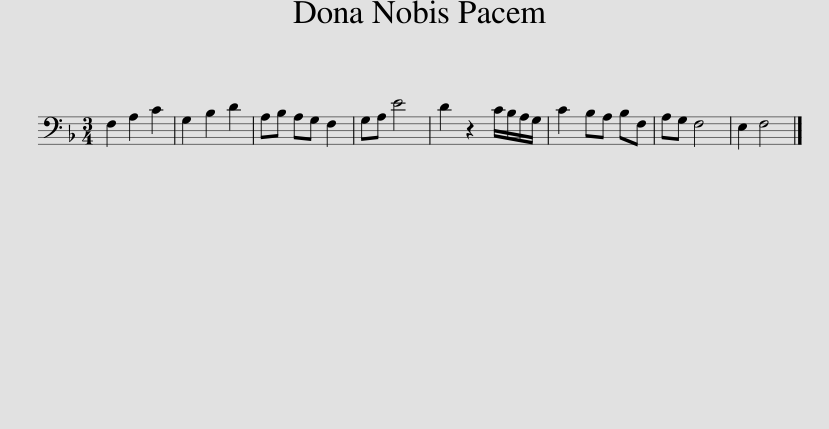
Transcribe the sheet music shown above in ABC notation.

X:1
L:1/8
M:3/4
I:linebreak $
K:F
V:1 bass
V:1
 F,2 A,2 C2 | G,2 B,2 D2 | A,B, A,G, F,2 | G,A, E4 | D2 z2 C/B,/A,/G,/ | %5
 C2 B,A, B,F, | A,G, F,4 | E,2 F,4 |] %8
